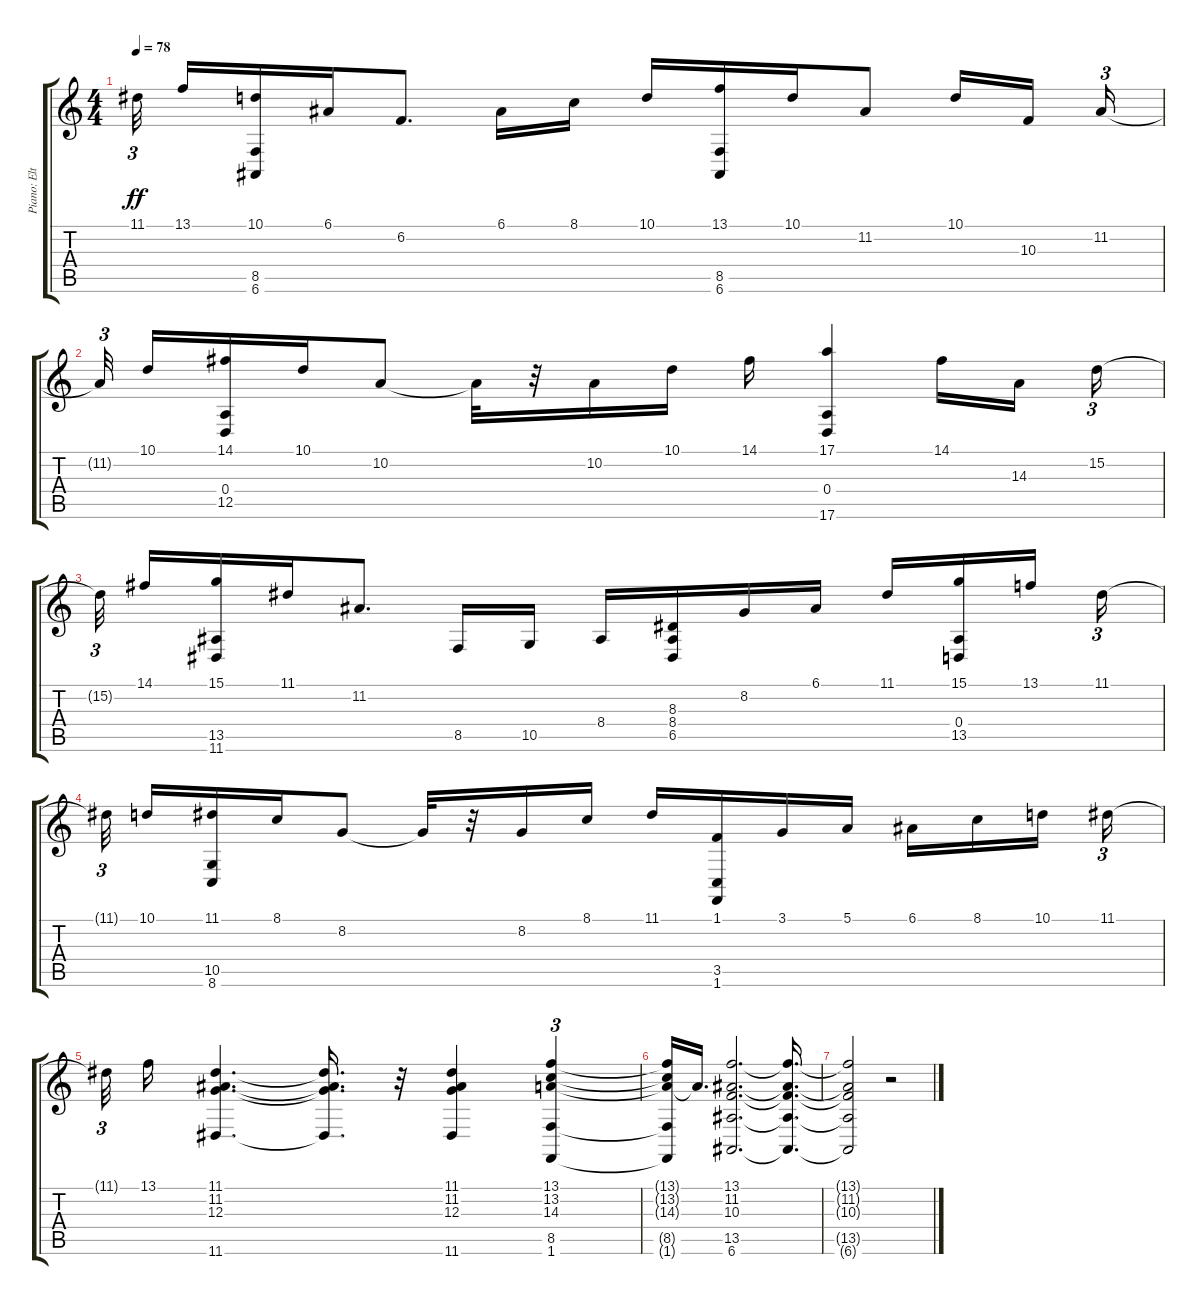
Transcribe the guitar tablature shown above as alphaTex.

\track ("Piano: Elton John" "Piano: Elt") {instrument acousticgrandpiano}
\staff {score tabs}
\tuning (E4 B3 G3 D3 A2 E2) {hide}
\ts (4 4)
\tempo 78
\clef g2
\ks c
11.1{t}.32{tu (3 2) dy ff beam splitsecondary} 13.1.16 (10.1 8.5 6.6).16 6.1.16 6.2.8{d} 6.1.16 8.1.16 10.1.16 (13.1 8.5 6.6).16 10.1.16 11.2.8 10.1.16 10.3.16{beam splitsecondary} 11.2.16{tu (3 2)} |
11.2{t}.32{tu (3 2) beam splitsecondary} 10.1.16 (14.1 0.4 12.5).16 10.1.16 10.2.8 10.2{t}.32 r.32 10.2.16 10.1.16 14.1.16 (17.1 0.4 17.6).4 14.1.16 14.3.16{beam splitsecondary} 15.2.16{tu (3 2)} |
15.2{t}.32{tu (3 2) beam splitsecondary} 14.1.16 (15.1 13.5 11.6).16 11.1.16 11.2.8{d} 8.5.16 10.5.16 8.4.16 (8.3 8.4 6.5).16 8.2.16 6.1.16 11.1.16 (15.1 0.4 13.5).16 13.1.16{beam splitsecondary} 11.1.16{tu (3 2)} |
11.1{t}.32{tu (3 2) beam splitsecondary} 10.1.16 (11.1 10.5 8.6).16 8.1.16 8.2.8 8.2{t}.32 r.32 8.2.16 8.1.16 11.1.16 (1.1 3.5 1.6).16 3.1.16 5.1.16 6.1.16 8.1.16 10.1.16{beam splitsecondary} 11.1.16{tu (3 2)} |
11.1{t}.32{tu (3 2)} 13.1.16 (11.1 11.2 12.3 11.6).4{d} (11.1{t} 11.2{t} 12.3{t} 11.6{t}).16{d} r.32 (11.1 11.2 12.3 11.6).4 (13.1 13.2 14.3 8.5 1.6).4{tu (3 2)} |
(13.1{t} 13.2{t} 14.3{t} 8.5{t} 1.6{t}).16 14.3{t}.16{d} (13.1 11.2 10.3 13.5 6.6).2{d} (13.1{t} 11.2{t} 10.3{t} 13.5{t} 6.6{t}).16{d} |
(13.1{t} 11.2{t} 10.3{t} 13.5{t} 6.6{t}).2 r.2
